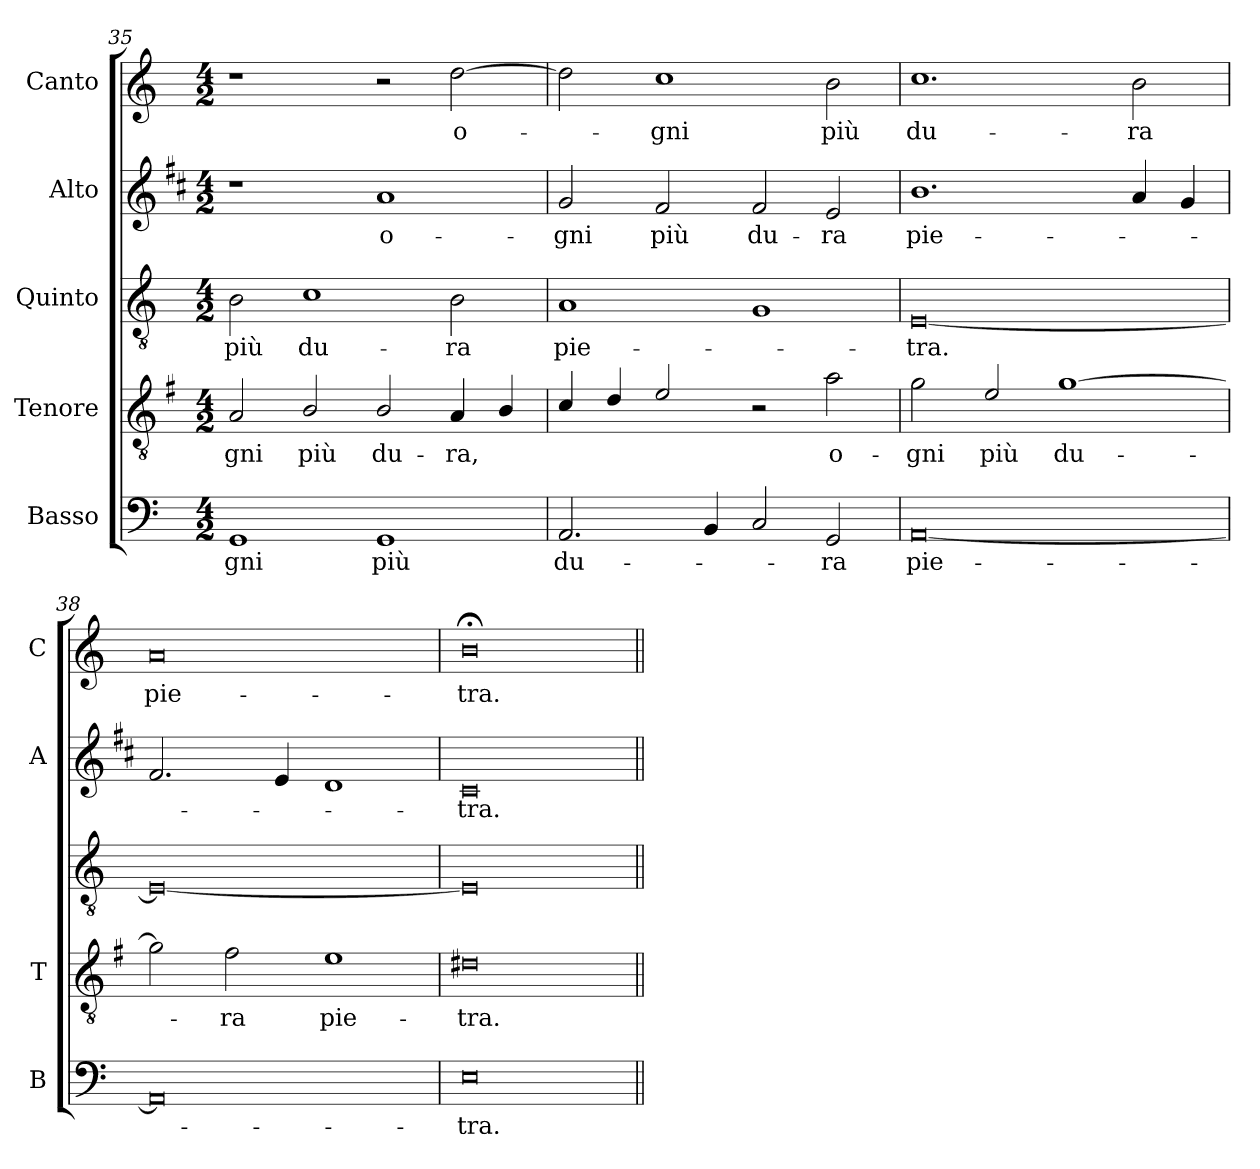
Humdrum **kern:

**kern	**text	**kern	**text	**kern	**text	**kern	**text	**kern	**text
*part5	*part5	*part4	*part4	*part3	*part3	*part2	*part2	*part1	*part1
*staff5	*staff5	*staff4	*staff4	*staff3	*staff3	*staff2	*staff2	*staff1	*staff1
*I"Basso	*	*I"Tenore	*	*I"Quinto	*	*I"Alto	*	*I"Canto	*
*I'B	*	*I'T	*	*	*	*I'A	*	*I'C	*
!!LO:LB:g=z
*clefF4	*	*clefGv2	*	*clefGv2	*	*clefG2	*	*clefG2	*
*	*	*ITrd4c7	*	*	*	*ITrd1c2	*	*	*
*k[]	*	*k[]	*	*k[]	*	*k[]	*	*k[]	*
*C:	*	*C:	*	*C:	*	*C:	*	*C:	*
*M4/2	*	*M4/2	*	*M4/2	*	*M4/2	*	*M4/2	*
=35	=35	=35	=35	=35	=35	=35	=35	=35	=35
!	!LO:LY:b	!	!LO:LY:b	!	!LO:LY:b	!	!	!	!
1GG	-gni	2D/	-gni	2B\	più	1r	.	1r	.
!	!	!	!LO:LY:b	!	!LO:LY:b	!	!	!	!
.	.	2E/	più	1c	du-	.	.	.	.
!	!LO:LY:b	!	!LO:LY:b	!	!	!	!LO:LY:b	!	!
1GG	più	2E/	du-	.	.	1g	o-	2r	.
!	!	!	!LO:LY:b	!	!LO:LY:b	!	!	!	!LO:LY:b
.	.	4D/	-ra,	2B\	-ra	.	.	[2dd\	o-
.	.	4E/	.	.	.	.	.	.	.
=36	=36	=36	=36	=36	=36	=36	=36	=36	=36
!	!LO:LY:b	!	!	!	!LO:LY:b	!	!LO:LY:b	!	!
2.AA/	du-	4F/	.	1A	pie-	2f/	-gni	2dd\]	.
.	.	4G/	.	.	.	.	.	.	.
!	!	!	!	!	!	!	!LO:LY:b	!	!LO:LY:b
.	.	2A/	.	.	.	2e/	più	1cc	-gni
4BB/	.	.	.	.	.	.	.	.	.
!	!	!	!	!	!	!	!LO:LY:b	!	!
2C/	.	2r	.	1G	.	2e/	du-	.	.
!	!LO:LY:b	!	!LO:LY:b	!	!	!	!LO:LY:b	!	!LO:LY:b
2GG/	-ra	2d\	o-	.	.	2d/	-ra	2b\	più
=37	=37	=37	=37	=37	=37	=37	=37	=37	=37
!	!LO:LY:b	!	!LO:LY:b	!	!LO:LY:b	!	!LO:LY:b	!	!LO:LY:b
[0AA	pie-	2c\	-gni	[0E	-tra.	1.a	pie-	1.cc	du-
!	!	!	!LO:LY:b	!	!	!	!	!	!
.	.	2A/	più	.	.	.	.	.	.
!	!	!	!LO:LY:b	!	!	!	!	!	!
.	.	[1c	du-	.	.	.	.	.	.
!	!	!	!	!	!	!	!	!	!LO:LY:b
.	.	.	.	.	.	4g/	.	2b\	-ra
.	.	.	.	.	.	4f/	.	.	.
=38	=38	=38	=38	=38	=38	=38	=38	=38	=38
!	!	!	!	!	!	!	!	!	!LO:LY:b
0AA]	.	2c\]	.	0E_	.	2.e/	.	0a	pie-
!	!	!	!LO:LY:b	!	!	!	!	!	!
.	.	2B\	-ra	.	.	.	.	.	.
.	.	.	.	.	.	4d/	.	.	.
!	!	!	!LO:LY:b	!	!	!	!	!	!
.	.	1A	pie-	.	.	1c	.	.	.
=39	=39	=39	=39	=39	=39	=39	=39	=39	=39
!	!LO:LY:b	!	!LO:LY:b	!	!	!	!LO:LY:b	!	!LO:LY:b
0E	-tra.	0G#X	-tra.	0E]	.	0B	-tra.	0b;<	-tra.
=||	=||	=||	=||	=||	=||	=||	=||	=||	=||
*-	*-	*-	*-	*-	*-	*-	*-	*-	*-
